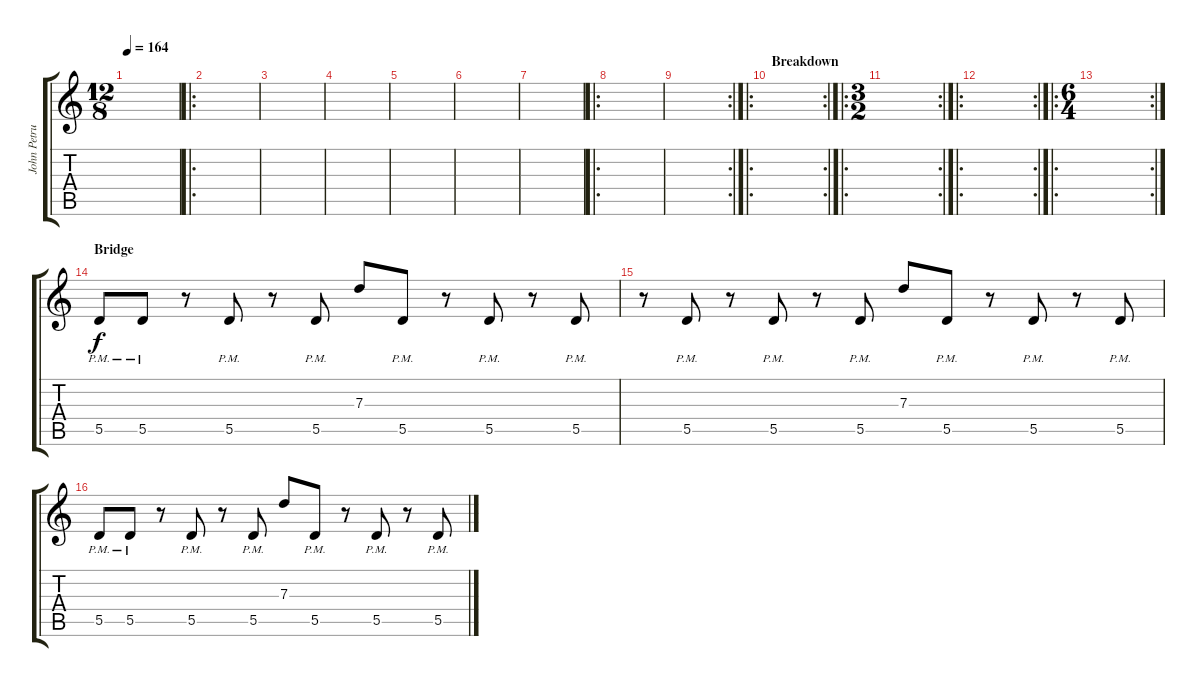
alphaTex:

\track ("John Petrucci 3" "John Petru") {instrument distortionguitar}
\staff {score tabs}
\tuning (E4 B3 G3 D3 A2 E2) {hide}
\ts (12 8)
\tempo 164
\clef g2
\ks c
|
\ro
|
|
|
|
|
|
\ro
|
\rc 2
|
\ro
\rc 2
\section ("" "Breakdown")
|
\ro
\rc 2
\ts (3 2)
|
\ro
\rc 2
|
\ro
\rc 2
\ts (6 4)
|
\section ("" "Bridge")
5.5{pm}.8 5.5{pm}.8 r.8 5.5{pm}.8 r.8 5.5{pm}.8 7.3.8 5.5{pm}.8 r.8 5.5{pm}.8 r.8 5.5{pm}.8 |
r.8 5.5{pm}.8 r.8 5.5{pm}.8 r.8 5.5{pm}.8 7.3.8 5.5{pm}.8 r.8 5.5{pm}.8 r.8 5.5{pm}.8 |
5.5{pm}.8 5.5{pm}.8 r.8 5.5{pm}.8 r.8 5.5{pm}.8 7.3.8 5.5{pm}.8 r.8 5.5{pm}.8 r.8 5.5{pm}.8
